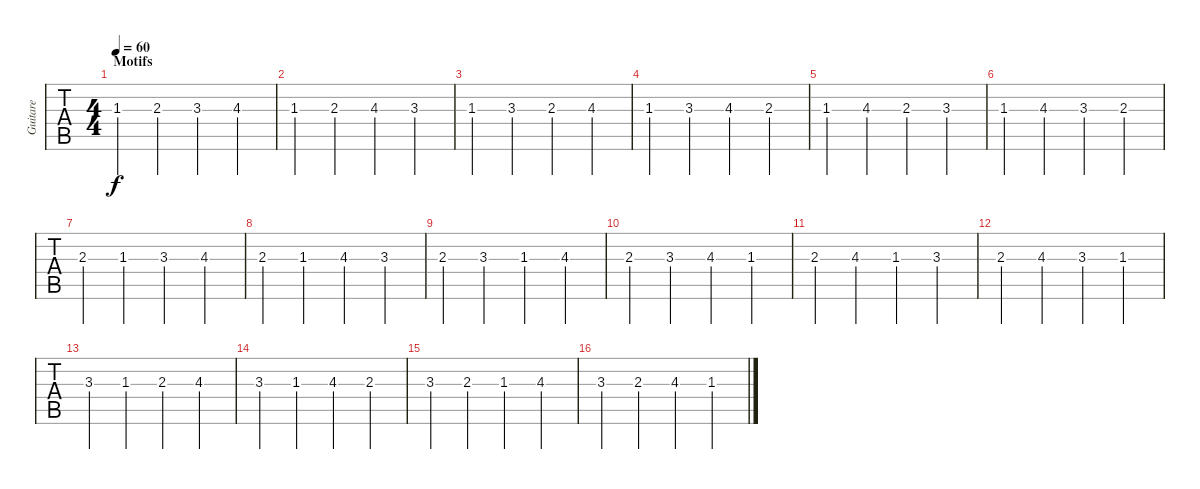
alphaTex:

\track ("Guitare" "Guitare") {instrument acousticguitarsteel}
\staff {tabs}
\tuning (E4 B3 G3 D3 A2 E2) {hide}
\ts (4 4)
\section ("" "Motifs")
\tempo 60
\clef g2
\ks c
1.3.4{dy f} 2.3.4 3.3.4 4.3.4 |
1.3.4 2.3.4 4.3.4 3.3.4 |
1.3.4 3.3.4 2.3.4 4.3.4 |
1.3.4 3.3.4 4.3.4 2.3.4 |
1.3.4 4.3.4 2.3.4 3.3.4 |
1.3.4 4.3.4 3.3.4 2.3.4 |
2.3.4 1.3.4 3.3.4 4.3.4 |
2.3.4 1.3.4 4.3.4 3.3.4 |
2.3.4 3.3.4 1.3.4 4.3.4 |
2.3.4 3.3.4 4.3.4 1.3.4 |
2.3.4 4.3.4 1.3.4 3.3.4 |
2.3.4 4.3.4 3.3.4 1.3.4 |
3.3.4 1.3.4 2.3.4 4.3.4 |
3.3.4 1.3.4 4.3.4 2.3.4 |
3.3.4 2.3.4 1.3.4 4.3.4 |
3.3.4 2.3.4 4.3.4 1.3.4
